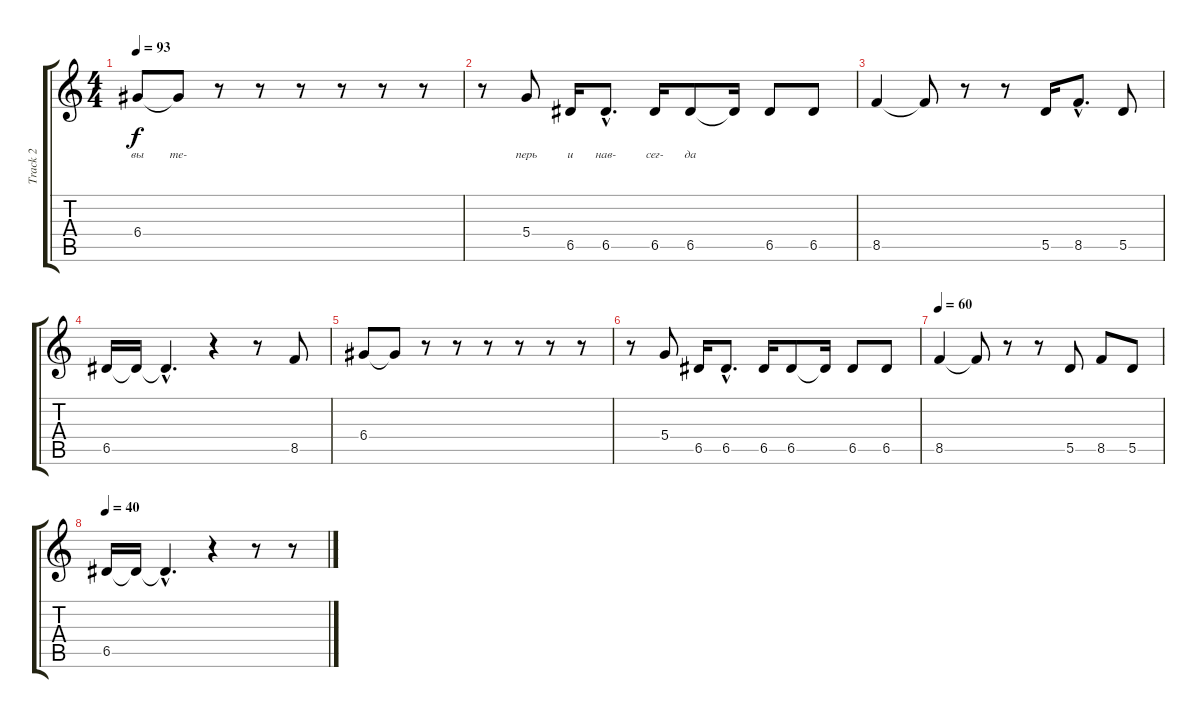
\track ("Track 2" "Track 2") {instrument acousticguitarsteel}
\staff {score tabs}
\tuning (E4 B3 G3 D3 A2 E2) {hide}
\ts (4 4)
\tempo 93
\clef g2
\ks c
6.4.8{lyrics (0 "вы") lyrics (1 "") lyrics (2 "") lyrics (3 "") lyrics (4 "") dy f} 6.4{t}.8{lyrics (0 "те-") lyrics (1 "") lyrics (2 "") lyrics (3 "") lyrics (4 "")} r.8 r.8 r.8 r.8 r.8 r.8 |
r.8 5.4.8{lyrics (0 "перь") lyrics (1 "") lyrics (2 "") lyrics (3 "") lyrics (4 "")} 6.5.16{lyrics (0 "и") lyrics (1 "") lyrics (2 "") lyrics (3 "") lyrics (4 "")} 6.5{hac}.8{d lyrics (0 "нав-") lyrics (1 "") lyrics (2 "") lyrics (3 "") lyrics (4 "")} 6.5.16{lyrics (0 "сег-") lyrics (1 "") lyrics (2 "") lyrics (3 "") lyrics (4 "")} 6.5.8{lyrics (0 "да") lyrics (1 "") lyrics (2 "") lyrics (3 "") lyrics (4 "")} 6.5{t}.16 6.5.8 6.5.8 |
8.5.4 8.5{t}.8 r.8 r.8 5.5.16 8.5{hac}.8{d} 5.5.8 |
6.5.16 6.5{t}.16 6.5{hac t}.4{d} r.4 r.8 8.5.8 |
6.4.8 6.4{t}.8 r.8 r.8 r.8 r.8 r.8 r.8 |
r.8 5.4.8 6.5.16 6.5{hac}.8{d} 6.5.16 6.5.8 6.5{t}.16 6.5.8 6.5.8 |
\tempo 60
8.5.4 8.5{t}.8 r.8 r.8 5.5.8 8.5.8 5.5.8 |
\tempo 40
6.5.16 6.5{t}.16 6.5{hac t}.4{d} r.4 r.8 r.8
